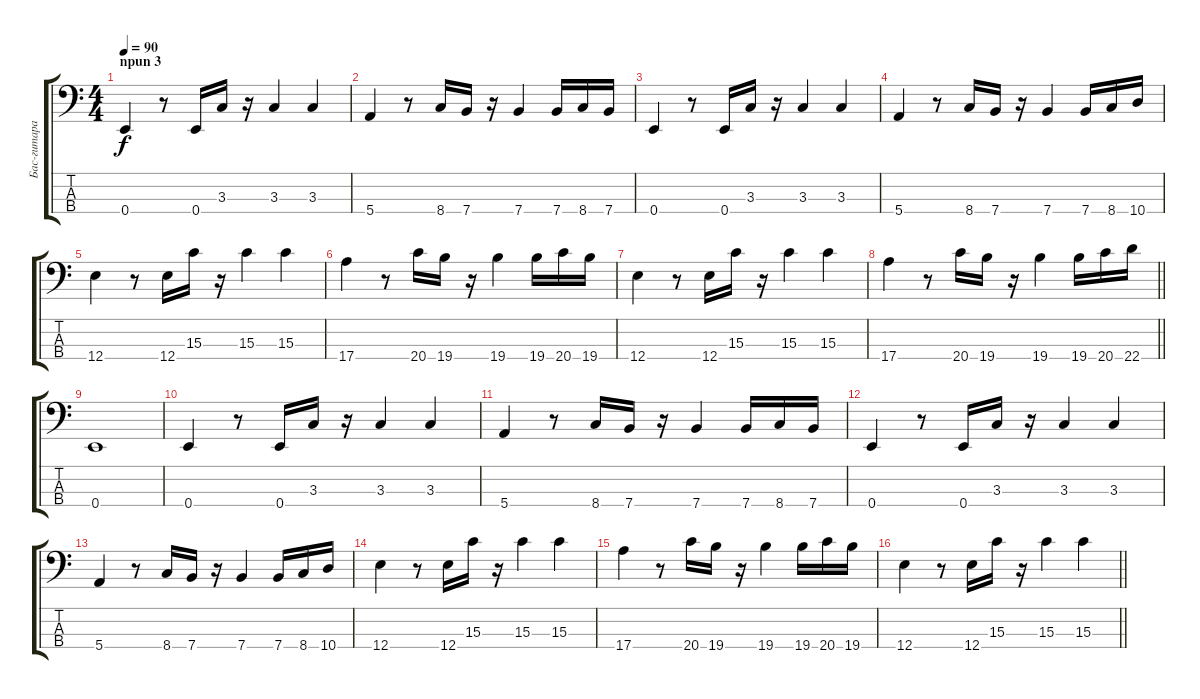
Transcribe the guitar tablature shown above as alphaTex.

\track ("Бас-гитара2" "Бас-гитара") {instrument electricbassfinger}
\staff {score tabs}
\tuning (G2 D2 A1 E1) {hide}
\ts (4 4)
\section ("" "npun 3")
\tempo 90
\clef f4
\ks c
0.4.4{dy f} r.8 0.4.16 3.3.16 r.16 3.3.4 3.3.4 |
5.4.4 r.8 8.4.16 7.4.16 r.16 7.4.4 7.4.16 8.4.16 7.4.16 |
0.4.4 r.8 0.4.16 3.3.16 r.16 3.3.4 3.3.4 |
5.4.4 r.8 8.4.16 7.4.16 r.16 7.4.4 7.4.16 8.4.16 10.4.16 |
12.4.4 r.8 12.4.16 15.3.16 r.16 15.3.4 15.3.4 |
17.4.4 r.8 20.4.16 19.4.16 r.16 19.4.4 19.4.16 20.4.16 19.4.16 |
12.4.4 r.8 12.4.16 15.3.16 r.16 15.3.4 15.3.4 |
\barLineRight lightlight
17.4.4 r.8 20.4.16 19.4.16 r.16 19.4.4 19.4.16 20.4.16 22.4.16 |
0.4.1 |
0.4.4 r.8 0.4.16 3.3.16 r.16 3.3.4 3.3.4 |
5.4.4 r.8 8.4.16 7.4.16 r.16 7.4.4 7.4.16 8.4.16 7.4.16 |
0.4.4 r.8 0.4.16 3.3.16 r.16 3.3.4 3.3.4 |
5.4.4 r.8 8.4.16 7.4.16 r.16 7.4.4 7.4.16 8.4.16 10.4.16 |
12.4.4 r.8 12.4.16 15.3.16 r.16 15.3.4 15.3.4 |
17.4.4 r.8 20.4.16 19.4.16 r.16 19.4.4 19.4.16 20.4.16 19.4.16 |
\barLineRight lightlight
12.4.4 r.8 12.4.16 15.3.16 r.16 15.3.4 15.3.4
